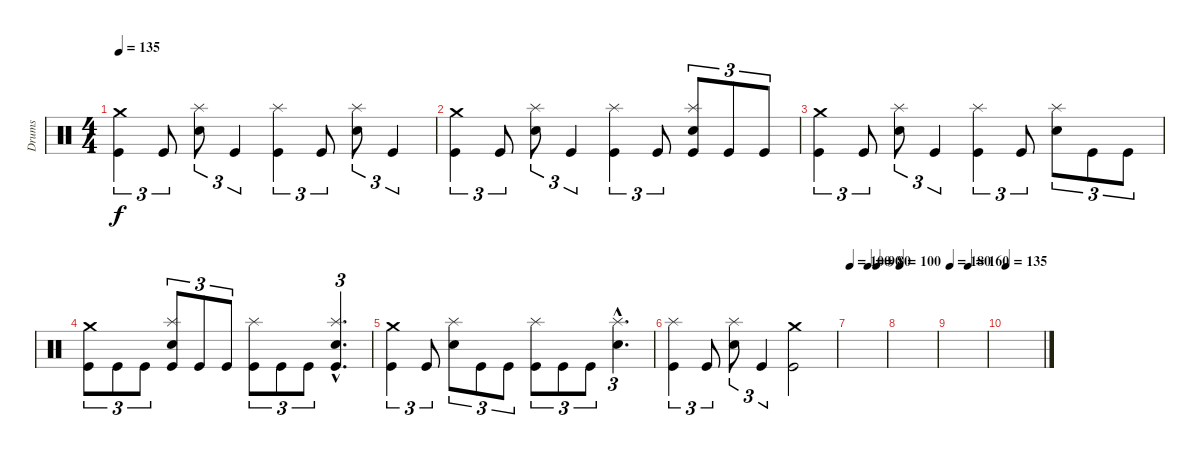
\track ("Drums" "Drums") {instrument percussion}
\staff {score}
\articulation defaults
\ts (4 4)
\tempo 135
\clef neutral
\ks c
("Crash medium (hit)" "Kick (hit)").4{tu (3 2) dy f} "Kick (hit)".8{tu (3 2)} ("Splash (hit)" "Electric Snare (hit)").8{tu (3 2)} "Kick (hit)".4{tu (3 2)} ("Splash (hit)" "Kick (hit)").4{tu (3 2)} "Kick (hit)".8{tu (3 2)} ("Splash (hit)" "Electric Snare (hit)").8{tu (3 2)} "Kick (hit)".4{tu (3 2)} |
("Crash medium (hit)" "Kick (hit)").4{tu (3 2)} "Kick (hit)".8{tu (3 2)} ("Splash (hit)" "Electric Snare (hit)").8{tu (3 2)} "Kick (hit)".4{tu (3 2)} ("Splash (hit)" "Kick (hit)").4{tu (3 2)} "Kick (hit)".8{tu (3 2)} ("Splash (hit)" "Electric Snare (hit)" "Kick (hit)").8{tu (3 2)} "Kick (hit)".8{tu (3 2)} "Kick (hit)".8{tu (3 2)} |
("Crash medium (hit)" "Kick (hit)").4{tu (3 2)} "Kick (hit)".8{tu (3 2)} ("Splash (hit)" "Electric Snare (hit)").8{tu (3 2)} "Kick (hit)".4{tu (3 2)} ("Splash (hit)" "Kick (hit)").4{tu (3 2)} "Kick (hit)".8{tu (3 2)} ("Splash (hit)" "Electric Snare (hit)").8{tu (3 2)} "Kick (hit)".8{tu (3 2)} "Kick (hit)".8{tu (3 2)} |
("Crash medium (hit)" "Kick (hit)").8{tu (3 2)} "Kick (hit)".8{tu (3 2)} "Kick (hit)".8{tu (3 2)} ("Splash (hit)" "Electric Snare (hit)" "Kick (hit)").8{tu (3 2)} "Kick (hit)".8{tu (3 2)} "Kick (hit)".8{tu (3 2)} ("Splash (hit)" "Kick (hit)").8{tu (3 2)} "Kick (hit)".8{tu (3 2)} "Kick (hit)".8{tu (3 2)} ("Splash (hit)"{hac} "Electric Snare (hit)"{hac} "Kick (hit)"{hac}).4{d tu (3 2)} |
("Crash medium (hit)" "Kick (hit)").4{tu (3 2)} "Kick (hit)".8{tu (3 2)} ("Splash (hit)" "Electric Snare (hit)").8{tu (3 2)} "Kick (hit)".8{tu (3 2)} "Kick (hit)".8{tu (3 2)} ("Splash (hit)" "Kick (hit)").8{tu (3 2)} "Kick (hit)".8{tu (3 2)} "Kick (hit)".8{tu (3 2)} ("Splash (hit)"{hac} "Electric Snare (hit)"{hac}).4{d tu (3 2)} |
("Splash (hit)" "Kick (hit)").4{tu (3 2)} "Kick (hit)".8{tu (3 2)} ("Splash (hit)" "Electric Snare (hit)").8{tu (3 2)} "Kick (hit)".4{tu (3 2)} ("Crash medium (hit)" "Kick (hit)").2 |
\tempo 100
\tempo (90 0.5)
\tempo (80 0.75)
|
\tempo 100
|
\tempo 180
\tempo (160 0.5)
|
\tempo 135
